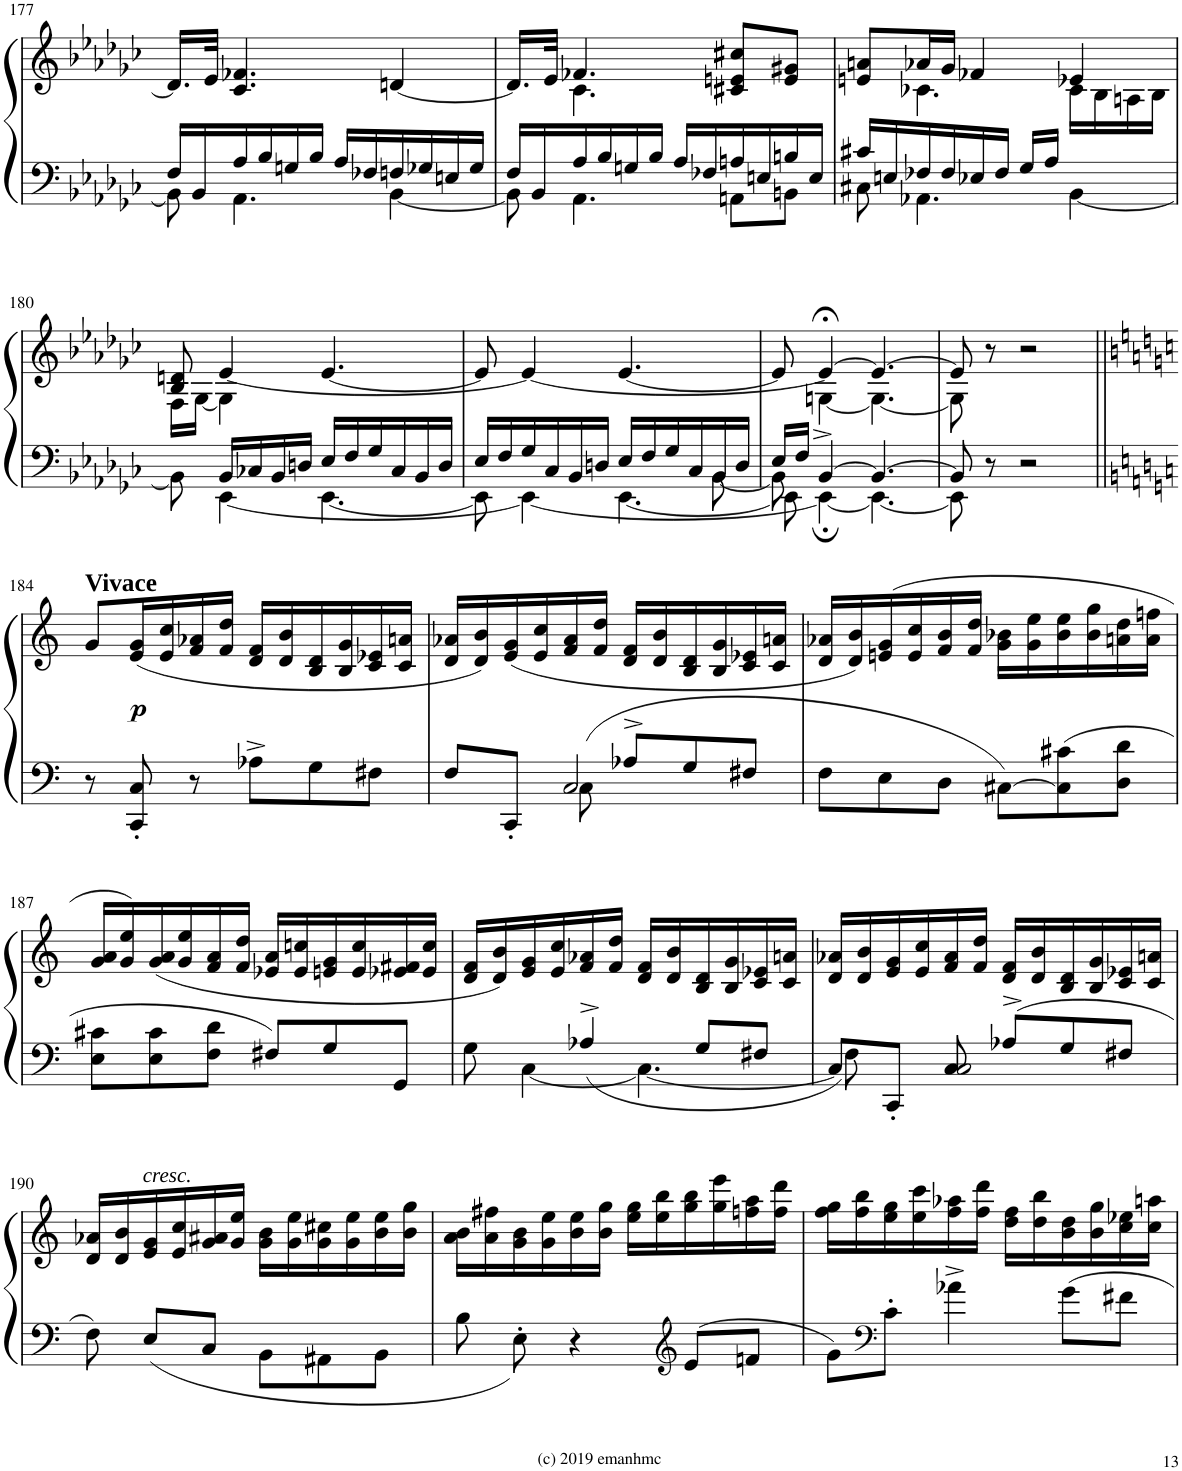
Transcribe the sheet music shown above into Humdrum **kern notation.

**kern	**kern	**dynam
*part1	*part1	*part1
*staff2	*staff1	*staff1/2
*I"Piano	*	*
*I'Pno.	*	*
!!LO:PB:g=z
*clefF4	*clefG2	*
*k[b-e-a-d-g-c-]	*k[b-e-a-d-g-c-]	*
*M6/8	*M6/8	*
=177	=177	=177
*^	*	*
16F/LL	8BB-\]	16.d/LL]	.
16BB-/	.	.	.
.	.	32e-/JJk	.
16A-/	4.AA-\	4.c-/ 4.f-X/	.
16B-/	.	.	.
16Gn/	.	.	.
16B-/JJ	.	.	.
16A-/LL	.	.	.
16F-X/	.	.	.
16Fn/	[4BB-\	[4dn/	.
16G-X/	.	.	.
16En/	.	.	.
16G-/JJ	.	.	.
=178	=178	=178	=178
*	*	*^	*
16F/LL	8BB-\]	16.d/LL]	8ryy	.
16BB-/	.	.	.	.
.	.	32e-/JJk	.	.
16A-/	4.AA-\	4.f-X/	4.c-\	.
16B-/	.	.	.	.
16Gn/	.	.	.	.
16B-/JJ	.	.	.	.
16A-/LL	.	.	.	.
16F-X/	.	.	.	.
16An/	8AAn\L	8c#X/ 8en/ 8cc#X/L	4ryy	.
16En/	.	.	.	.
16Bn/	8BBn\J	8e/ 8g#X/J	.	.
16E/JJ	.	.	.	.
=179	=179	=179	=179	=179
16c#X/LL	8C#X\	8en/ 8an/L	8ryy	.
16En/	.	.	.	.
16F-X/	4.AA-X\	16a-X/L	4.c-X\	.
16F-/	.	16g-/JJ	.	.
16E-X/	.	4f-X/	.	.
16F-/JJ	.	.	.	.
16G-/LL	.	.	.	.
16A-/JJ	.	.	.	.
8ryy	[4BB-\	4e-X/	16c-\LL	.
.	.	.	16B-\	.
8ryy	.	.	16An\	.
.	.	.	16B-\JJ	.
!!LO:LB:g=z	!!
=180	=180	=180	=180	=180
8ryy	8BB-\]	8B-/ 8dn/	16F\LL	.
.	.	.	[16G-\JJ	.
16BB-/LL	[4EE-\	[<4e-/	4G-\]	.
16C-X/	.	.	.	.
16BB-/	.	.	.	.
16Dn/JJ	.	.	.	.
16E-/LL	[4.EE-\	[4.e-/	4.ryy	.
16F/	.	.	.	.
16G-/	.	.	.	.
16C-/	.	.	.	.
16BB-/	.	.	.	.
16D/JJ	.	.	.	.
*	*	*v	*v	*
=181	=181	=181	=181
*	*^	*	*
16E-/LL	8EE-\]	8ryy	8e-/]	.
16F/	.	.	.	.
*	*v	*v	*	*
16G-/	4EE-\_	4e-/_	.
16C-/	.	.	.
16BB-/	.	.	.
16Dn/JJ	.	.	.
16E-/LL	[4.EE-\	[4.e-/	.
16F/	.	.	.
16G-/	.	.	.
16C-/	.	.	.
*	*^	*	*
16BB-/	.	[8BB-\	.	.
16D/JJ	.	.	.	.
=182	=182	=182	=182	=182
*	*	*	*^	*
16E-/LL	8EE-\]	8BB-\]	8e-/]	8ryy	.
16F/JJ	.	.	.	.	.
[4BB-/	4EE-;\_	2ryy	4e-/_	[4Gn;<^\	.
4.BB-/_	4.EE-\_	.	4.e-/_	4.G\_	.
.	.	8ryy	.	.	.
*	*v	*v	*	*	*
=183	=183	=183	=183	=183
8BB-/]	8EE-\]	8e-/]	8G\]	.
8r	2ryy	8r	2ryy	.
2r	.	2r	.	.
.	8ryy	.	8ryy	.
*v	*v	*	*	*
*	*v	*v	*
!!LO:LB:g=z
=184||	=184||	=184||
*k[]	*k[]	*
*^	*^	*
!	!	!LO:TX:a:B:t=Vivace	!	!
*v	*v	*	*	*
*	*v	*v	*
8r	8g/L	.
!	!	!LO:DY:b
8CC/' 8C/'	(16e/ 16g/L	p
.	16e/ 16cc/	.
8r	16f/ 16a-X/	.
.	16f/ 16dd/JJ	.
8A-X^\L	16d/ 16f/LL	.
.	16d/ 16b/	.
8G\	16B/ 16d/	.
.	16B/ 16g/	.
8F#X\J	16c/ 16e-X/	.
.	16c/ 16an/JJ	.
=185	=185	=185
*^	*	*
8F/L	8ryy	16d/ 16a-X/LL	.
.	.	16d/ 16b/)	.
8CC'/J	8ryy	(16e/ 16g/	.
.	.	16e/ 16cc/	.
8C\	2C/	16f/ 16a-/	.
.	.	16f/ 16dd/JJ	.
8A-X^/L	.	16d/ 16f/LL	.
.	.	16d/ 16b/	.
8G/	.	16B/ 16d/	.
.	.	16B/ 16g/	.
8F#X/J	.	16c/ 16e-X/	.
.	.	16c/ 16an/JJ	.
=186	=186	=186	=186
8F\L	8ryy	16d/ 16a-X/LL	.
.	.	16d/ 16b/)	.
8E\	2ryy	(16en/ 16g/	.
.	.	16e/ 16cc/	.
8D\J	.	16f/ 16b/	.
.	.	16f/ 16dd/JJ	.
[8C#X\L	.	16g\ 16b-X\LL	.
.	.	16g\ 16ee\	.
8C#\] 8c#X\	.	16b-\ 16ee\	.
.	.	16b-\ 16gg\	.
8D\ 8d\J	8ryy	16an\ 16dd\	.
.	.	16a\ 16ffn\JJ	.
*v	*v	*	*
!!LO:LB:g=z
=187	=187	=187
8E\ 8c#X\L	16g/ 16a/LL	.
.	16g/ 16ee/)	.
8E\ 8c#\	(16g/ 16a/	.
.	16g/ 16ee/	.
8F\ 8d\J	16f/ 16a/	.
.	16f/ 16dd/JJ	.
8F#X/L	16e-X/ 16a/LL	.
.	16e-/ 16ccn/	.
8G/	16en/ 16g/	.
.	16e/ 16cc/	.
8GG/J	16e-X/ 16f#X/	.
.	16e-/ 16cc/JJ	.
=188	=188	=188
*^	*	*
8G\	4ryy	16d/ 16f/LL	.
.	.	16d/ 16b/)	.
[4C\	.	16e/ 16g/	.
.	.	16e/ 16cc/	.
.	4A-X^/	16f/ 16a-X/	.
.	.	16f/ 16dd/JJ	.
4.C\_	.	16d/ 16f/LL	.
.	.	16d/ 16b/	.
.	8G/L	16B/ 16d/	.
.	.	16B/ 16g/	.
.	8F#X/J	16c/ 16e-X/	.
.	.	16c/ 16an/JJ	.
=189	=189	=189	=189
8C/L]	8F\	16d/ 16a-X/LL	.
.	.	16d/ 16b/	.
8CC'/J	8ryy	16e/ 16g/	.
.	.	16e/ 16cc/	.
8C/	2C/	16f/ 16a-/	.
.	.	16f/ 16dd/JJ	.
8A-X^/L	.	16d/ 16f/LL	.
.	.	16d/ 16b/	.
8G/	.	16B/ 16d/	.
.	.	16B/ 16g/	.
8F#X/J	.	16c/ 16e-X/	.
.	.	16c/ 16an/JJ	.
!!LO:LB:g=z
=190	=190	=190	=190
8F\	8ryy	16d/ 16a-X/LL	.
.	.	16d/ 16b/	.
!	!	!LO:TX:a:i:t=cresc.	!
8ryy	8E/L	16e/ 16g/	.
.	.	16e/ 16cc/	.
8ryy	8C/J	16g/ 16a#X/	.
.	.	16g/ 16ee/JJ	.
4.ryy	8BB\L	16g\ 16b\LL	.
.	.	16g\ 16ee\	.
.	8AA#X\	16g\ 16cc#X\	.
.	.	16g\ 16ee\	.
.	8BB\J	16b\ 16ee\	.
.	.	16b\ 16gg\JJ	.
=191	=191	=191	=191
8ryy	8B\	16a\ 16b\LL	.
.	.	16a\ 16ff#X\	.
8E'\	2ryy	16g\ 16b\	.
.	.	16g\ 16ee\	.
4r	.	16b\ 16ee\	.
.	.	16b\ 16gg\JJ	.
.	.	16ee\ 16gg\LL	.
.	.	16ee\ 16bb\	.
*clefG2	*	*	*
8e/L	.	16gg\ 16bb\	.
.	.	16gg\ 16eee\	.
8fn/J	8ryy	16ffn\ 16aa\	.
.	.	16ff\ 16ddd\JJ	.
*v	*v	*	*
=192	=192	=192
8g\L	16ff\ 16gg\LL	.
.	16ff\ 16bb\	.
*clefF4	*	*
8c'\J	16ee\ 16gg\	.
.	16ee\ 16ccc\	.
4a-X^\	16ff\ 16aa-X\	.
.	16ff\ 16ddd\JJ	.
.	16dd\ 16ff\LL	.
.	16dd\ 16bb\	.
8g\L	16b\ 16dd\	.
.	16b\ 16gg\	.
8f#X\J	16cc\ 16ee-X\	.
.	16cc\ 16aan\JJ	.
=	=	=
*-	*-	*-
